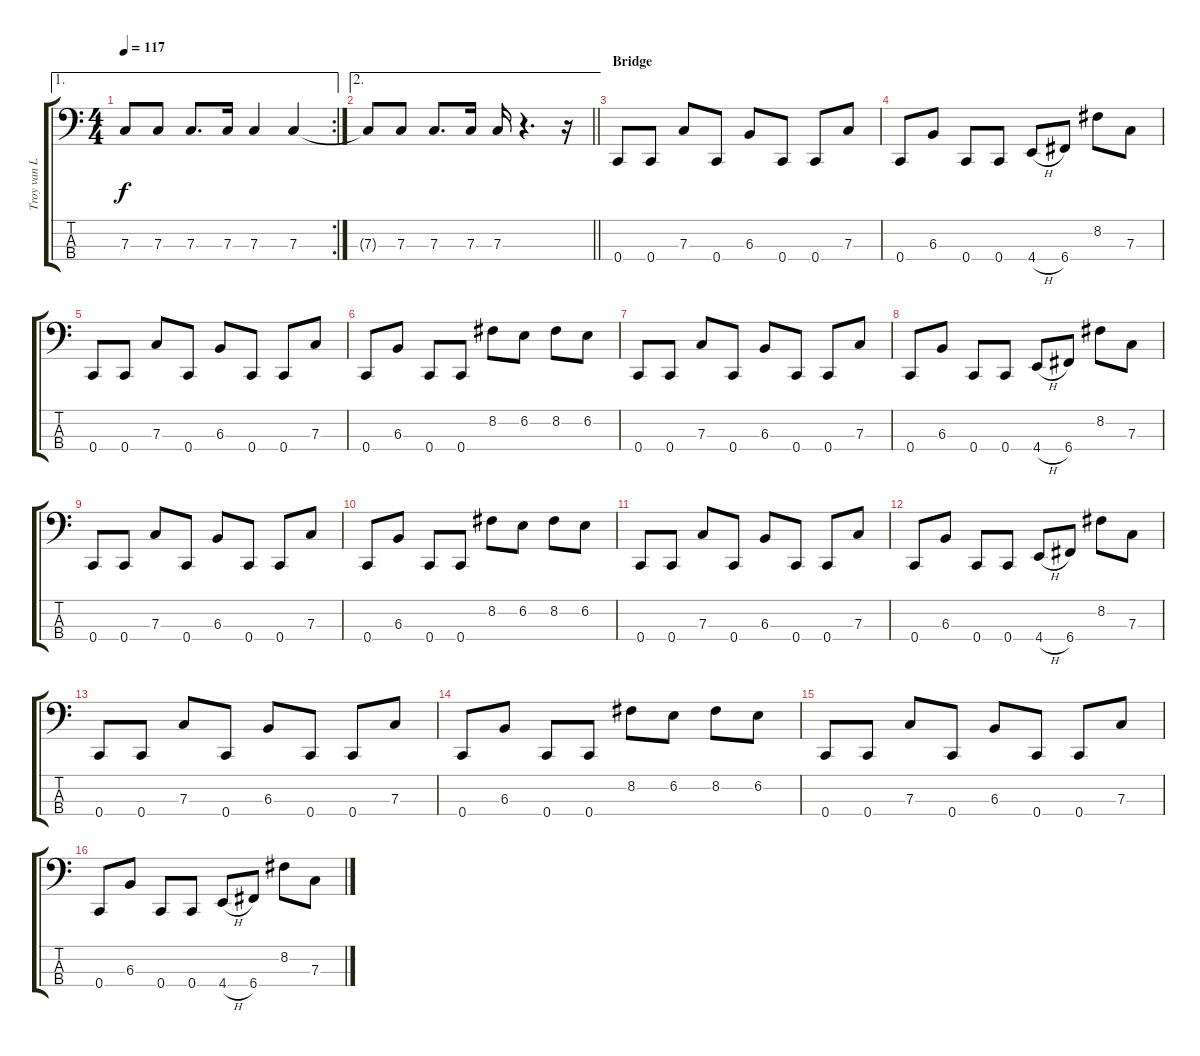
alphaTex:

\track ("Troy van Leeuwen" "Troy van L") {instrument electricbasspick}
\staff {score tabs}
\tuning (Eb2 Bb1 F1 C1) {hide}
\ae 1
\rc 2
\ts (4 4)
\tempo 117
\clef f4
\ks c
7.3{t}.8{dy f} 7.3.8 7.3.8{d} 7.3.16 7.3.4 7.3.4 |
\ae 2
\barLineRight lightlight
7.3{t}.8 7.3.8 7.3.8{d} 7.3.16 7.3.16 r.4{d} r.16 |
\section ("" "Bridge")
0.4.8 0.4.8 7.3.8 0.4.8 6.3.8 0.4.8 0.4.8 7.3.8 |
0.4.8 6.3.8 0.4.8 0.4.8 4.4{h}.8 6.4.8 8.2.8 7.3.8 |
0.4.8 0.4.8 7.3.8 0.4.8 6.3.8 0.4.8 0.4.8 7.3.8 |
0.4.8 6.3.8 0.4.8 0.4.8 8.2.8 6.2.8 8.2.8 6.2.8 |
0.4.8 0.4.8 7.3.8 0.4.8 6.3.8 0.4.8 0.4.8 7.3.8 |
0.4.8 6.3.8 0.4.8 0.4.8 4.4{h}.8 6.4.8 8.2.8 7.3.8 |
0.4.8 0.4.8 7.3.8 0.4.8 6.3.8 0.4.8 0.4.8 7.3.8 |
0.4.8 6.3.8 0.4.8 0.4.8 8.2.8 6.2.8 8.2.8 6.2.8 |
0.4.8 0.4.8 7.3.8 0.4.8 6.3.8 0.4.8 0.4.8 7.3.8 |
0.4.8 6.3.8 0.4.8 0.4.8 4.4{h}.8 6.4.8 8.2.8 7.3.8 |
0.4.8 0.4.8 7.3.8 0.4.8 6.3.8 0.4.8 0.4.8 7.3.8 |
0.4.8 6.3.8 0.4.8 0.4.8 8.2.8 6.2.8 8.2.8 6.2.8 |
0.4.8 0.4.8 7.3.8 0.4.8 6.3.8 0.4.8 0.4.8 7.3.8 |
0.4.8 6.3.8 0.4.8 0.4.8 4.4{h}.8 6.4.8 8.2.8 7.3.8
